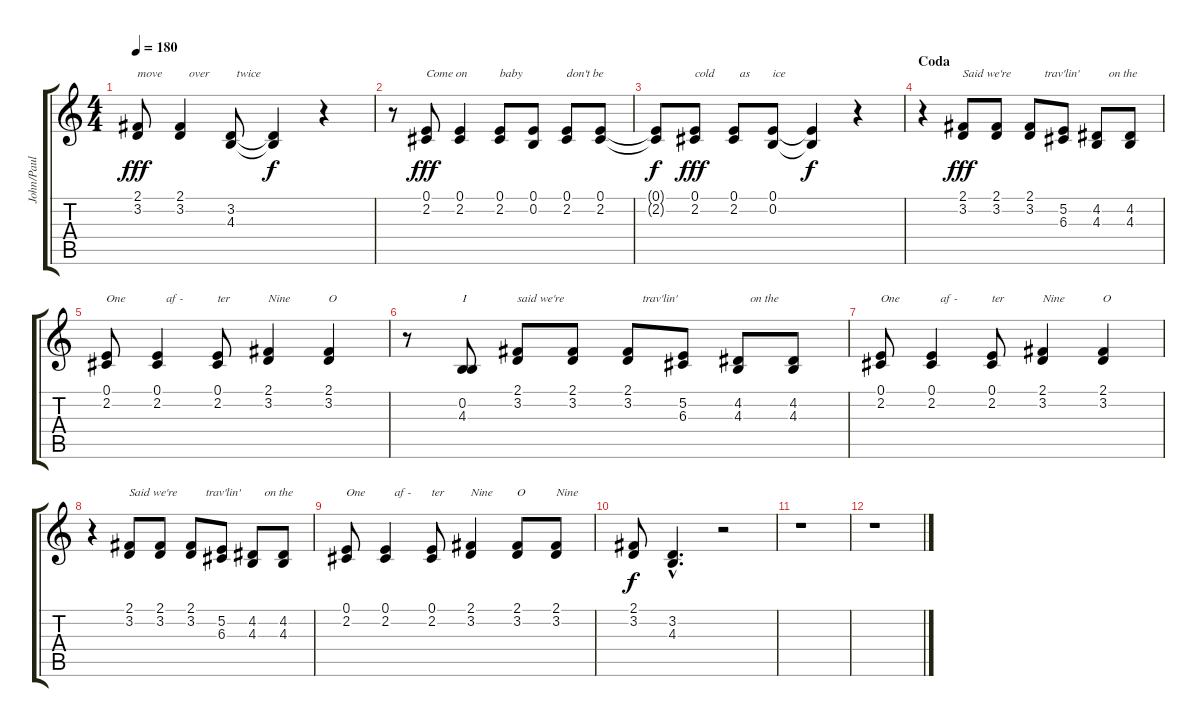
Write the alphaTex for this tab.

\track ("John/Paul Vocals" "John/Paul ") {instrument tenorsax}
\staff {score tabs}
\tuning (E4 B3 G3 D3 A2 E2) {hide}
\ts (4 4)
\tempo 180
\clef g2
\ks c
(2.1 3.2).8{txt "move" dy fff} (2.1 3.2).4{txt "   over"} (3.2 4.3).8{txt "  twice"} (3.2{t} 4.3{t}).4{dy f} r.4 |
r.8 (0.1 2.2).8{txt "Come on" dy fff} (0.1 2.2).4 (0.1 2.2).8{txt "baby"} (0.1 0.2).8 (0.1 2.2).8{txt "don't be"} (0.1 2.2).8 |
(0.1{t} 2.2{t}).8{dy f} (0.1 2.2).8{txt "cold" dy fff} (0.1 2.2).8{txt "  as"} (0.1 0.2).8{txt "ice"} (0.1{t} 0.2{t}).4{dy f} r.4 |
\section ("" "Coda")
r.4 (2.1 3.2).8{txt "Said we're" dy fff} (2.1 3.2).8{txt " "} (2.1 3.2).8{txt "     trav'lin'"} (5.2 6.3).8{txt " "} (4.2 4.3).8{txt "    on the"} (4.2 4.3).8{txt " "} |
(0.1 2.2).8{txt "One"} (0.1 2.2).4{txt "   af -"} (0.1 2.2).8{txt "ter"} (2.1 3.2).4{txt "Nine"} (2.1 3.2).4{txt "O"} |
r.8 (0.2 4.3).8{txt "I"} (2.1 3.2).8{txt "said we're"} (2.1 3.2).8{txt " "} (2.1 3.2).8{txt "     trav'lin'"} (5.2 6.3).8{txt " "} (4.2 4.3).8{txt "    on the"} (4.2 4.3).8{txt " "} |
(0.1 2.2).8{txt "One"} (0.1 2.2).4{txt "   af -"} (0.1 2.2).8{txt "ter"} (2.1 3.2).4{txt "Nine"} (2.1 3.2).4{txt "O"} |
r.4 (2.1 3.2).8{txt "Said we're"} (2.1 3.2).8{txt " "} (2.1 3.2).8{txt "     trav'lin'"} (5.2 6.3).8{txt " "} (4.2 4.3).8{txt "    on the"} (4.2 4.3).8{txt " "} |
(0.1 2.2).8{txt "One"} (0.1 2.2).4{txt "   af -"} (0.1 2.2).8{txt "ter"} (2.1 3.2).4{txt "Nine"} (2.1 3.2).8{txt "O"} (2.1 3.2).8{txt "Nine"} |
(2.1 3.2).8{dy f} (3.2{hac} 4.3{hac}).4{d} r.2 |
r.1 |
r.1
